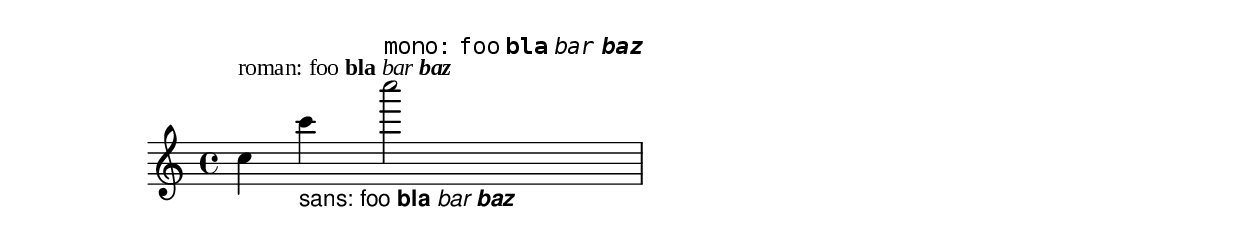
%% Do not edit this file; it is auto-generated from LSR http://lsr.dsi.unimi.it
%% This file is in the public domain.
\version "2.12.3"

\header {
  lsrtags = "text, tweaks-and-overrides"

  texidoc = "
The default font families for text can be overridden with
@code{make-pango-font-tree}. 

"
  doctitle = "Changing the default text font family"
} % begin verbatim

\paper {
  % change for other default global staff size. 
  myStaffSize = #20
  %{
     run
         lilypond -dshow-available-fonts blabla
     to show all fonts available in the process log.  
  %}

  #(define fonts
    (make-pango-font-tree "Times New Roman"
                          "Nimbus Sans"
                          "Luxi Mono"
;;                        "Helvetica"
;;                        "Courier"
     (/ myStaffSize 20)))
}

\relative c'' {
  c4^\markup {
    roman: foo \bold bla \italic bar \italic \bold baz 
  }
  c'4_\markup {
    \override #'(font-family . sans)
    {
      sans: foo \bold bla \italic bar \italic \bold baz
    }
  }
  c'2^\markup {
    \override #'(font-family . typewriter)
    {
      mono: foo \bold bla \italic bar \italic \bold baz
    }
  }
}  


